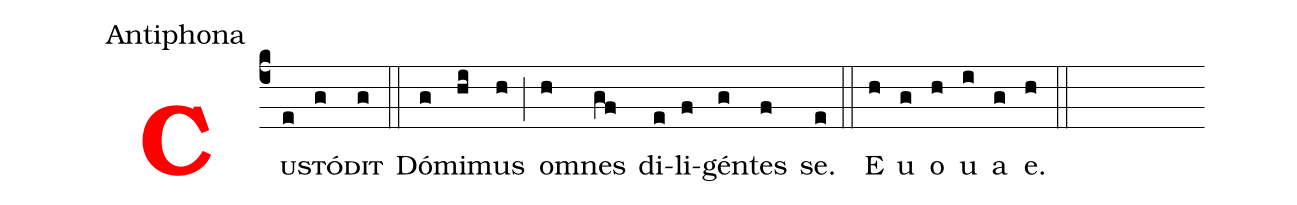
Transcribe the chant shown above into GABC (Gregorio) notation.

office-part: Antiphona;
%%
<v>\bf\textcolor{red}{C}</v><v>\sc{u}</v>(c4e)<v>\sc{stó}</v>(g)<v>\sc{dit}</v>(g) (::) Dó(g)mi(hi)mus(h) (;) om(h)nes(gf) di(e)li(f)gén(g)tes(f) se.(e) (::) E(h) u(g) o(h) u(i) a(g) e.(h) (::)
